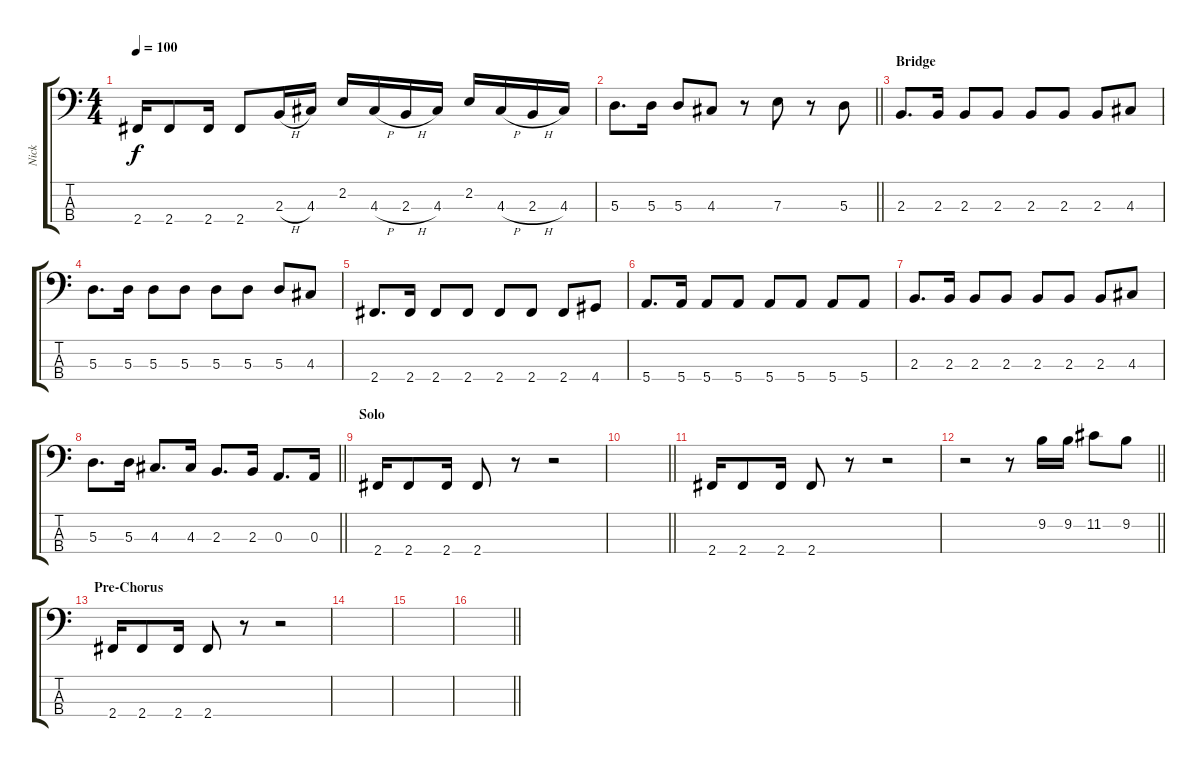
\track ("Nick" "Nick") {instrument electricbasspick}
\staff {score tabs}
\tuning (G2 D2 A1 E1) {hide}
\ts (4 4)
\tempo 100
\clef f4
\ks c
2.4.16{dy f} 2.4.8 2.4.16 2.4.8 2.3{h}.16 4.3.16 2.2.16 4.3{h}.16 2.3{h}.16 4.3.16 2.2.16 4.3{h}.16 2.3{h}.16 4.3.16 |
\barLineRight lightlight
5.3.8{d} 5.3.16 5.3.8 4.3.8 r.8 7.3.8 r.8 5.3.8 |
\section ("" "Bridge")
2.3.8{d} 2.3.16 2.3.8 2.3.8 2.3.8 2.3.8 2.3.8 4.3.8 |
5.3.8{d} 5.3.16 5.3.8 5.3.8 5.3.8 5.3.8 5.3.8 4.3.8 |
2.4.8{d} 2.4.16 2.4.8 2.4.8 2.4.8 2.4.8 2.4.8 4.4.8 |
5.4.8{d} 5.4.16 5.4.8 5.4.8 5.4.8 5.4.8 5.4.8 5.4.8 |
2.3.8{d} 2.3.16 2.3.8 2.3.8 2.3.8 2.3.8 2.3.8 4.3.8 |
\barLineRight lightlight
5.3.8{d} 5.3.16 4.3.8{d} 4.3.16 2.3.8{d} 2.3.16 0.3.8{d} 0.3.16 |
\section ("" "Solo")
2.4.16 2.4.8 2.4.16 2.4.8 r.8 r.2 |
\barLineRight lightlight
|
2.4.16 2.4.8 2.4.16 2.4.8 r.8 r.2 |
\barLineRight lightlight
r.2 r.8 9.2.16 9.2.16 11.2.8 9.2.8 |
\section ("" "Pre-Chorus")
2.4.16 2.4.8 2.4.16 2.4.8 r.8 r.2 |
|
|
\barLineRight lightlight
